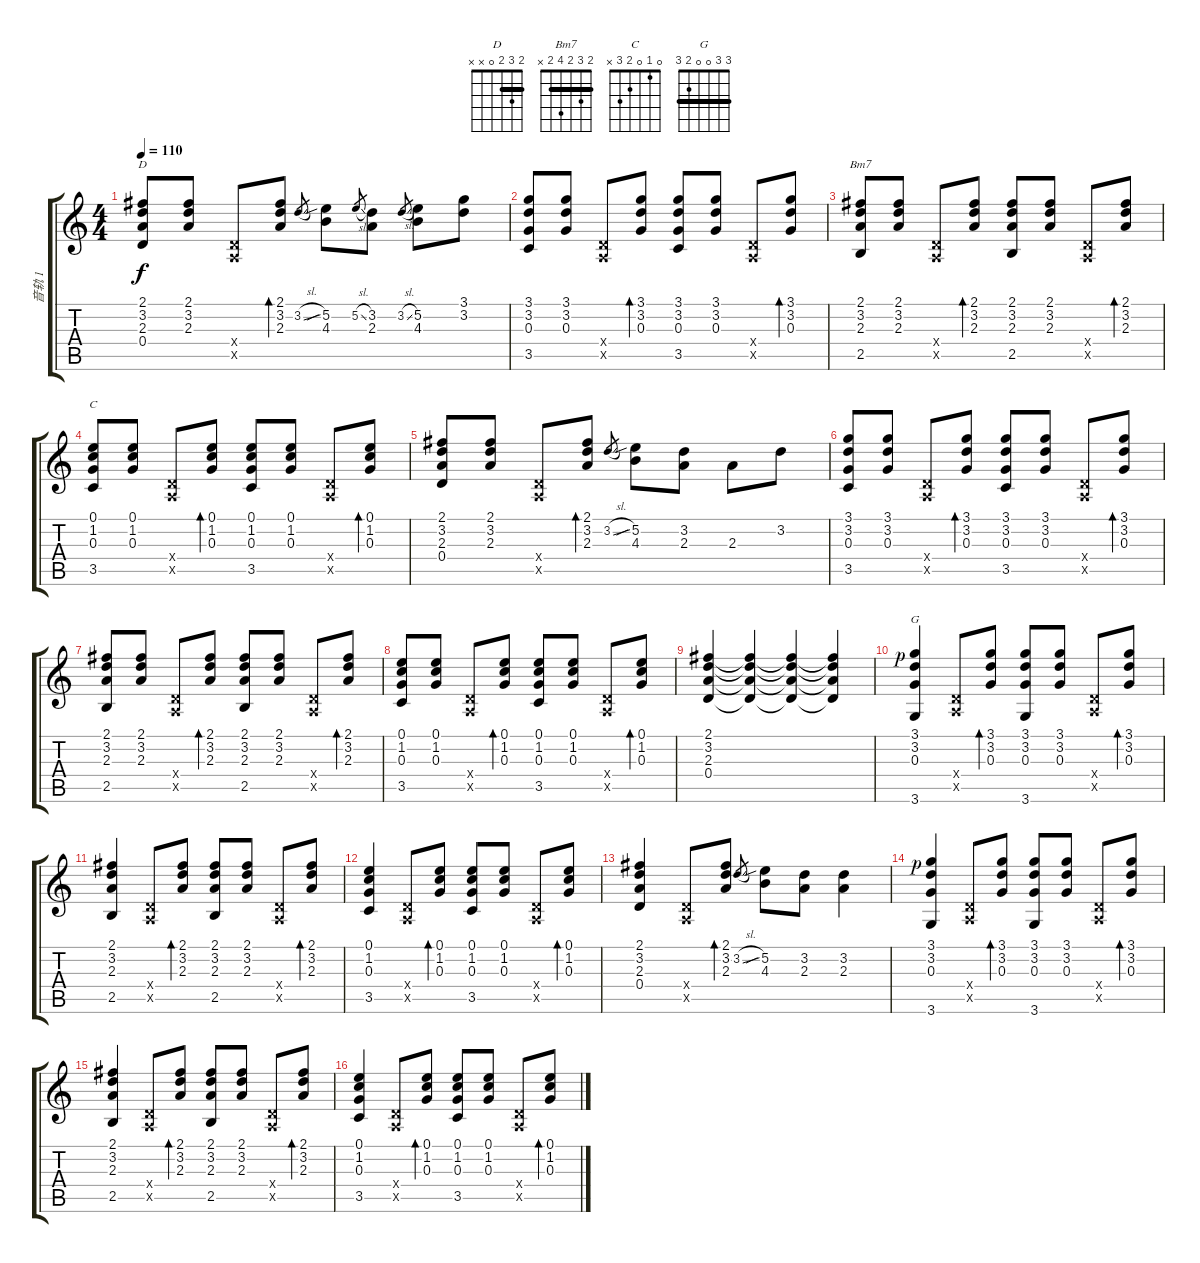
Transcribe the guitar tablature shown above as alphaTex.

\track ("音轨 1" "音轨 1") {instrument acousticguitarnylon}
\staff {score tabs}
\tuning (E4 B3 G3 D3 A2 E2) {hide}
\chord ("D" 2 3 2 0 x x) {barre 2}
\chord ("Bm7" 2 3 2 4 2 x) {barre 2}
\chord ("C" 0 1 0 2 3 x)
\chord ("G" 3 3 0 0 2 3) {barre 3}
\ts (4 4)
\tempo 110
\clef g2
\ks c
(2.1 3.2 2.3 0.4).8{ch "D" dy f} (2.1 3.2 2.3).8 (0.4{x} 0.5{x}).8 (2.1 3.2 2.3).8{bd 60} 3.2{sl}.8{gr} (5.2{sib} 4.3).8 5.2{sl}.8{gr} (3.2 2.3).8 3.2{sl}.8{gr} (5.2 4.3).8 (3.1 3.2).8 |
(3.1 3.2 0.3 3.5).8 (3.1 3.2 0.3).8 (0.4{x} 0.5{x}).8 (3.1 3.2 0.3).8{bd 60} (3.1 3.2 0.3 3.5).8 (3.1 3.2 0.3).8 (0.4{x} 0.5{x}).8 (3.1 3.2 0.3).8{bd 60} |
(2.1 3.2 2.3 2.5).8{ch "Bm7"} (2.1 3.2 2.3).8 (0.4{x} 0.5{x}).8 (2.1 3.2 2.3).8{bd 60} (2.1 3.2 2.3 2.5).8 (2.1 3.2 2.3).8 (0.4{x} 0.5{x}).8 (2.1 3.2 2.3).8{bd 60} |
(0.1 1.2 0.3 3.5).8{ch "C"} (0.1 1.2 0.3).8 (0.4{x} 0.5{x}).8 (0.1 1.2 0.3).8{bd 60} (0.1 1.2 0.3 3.5).8 (0.1 1.2 0.3).8 (0.4{x} 0.5{x}).8 (0.1 1.2 0.3).8{bd 60} |
(2.1 3.2 2.3 0.4).8 (2.1 3.2 2.3).8 (0.4{x} 0.5{x}).8 (2.1 3.2 2.3).8{bd 60} 3.2{sl}.8{gr} (5.2{sib} 4.3).8 (3.2 2.3).8 2.3.8 3.2.8 |
(3.1 3.2 0.3 3.5).8 (3.1 3.2 0.3).8 (0.4{x} 0.5{x}).8 (3.1 3.2 0.3).8{bd 60} (3.1 3.2 0.3 3.5).8 (3.1 3.2 0.3).8 (0.4{x} 0.5{x}).8 (3.1 3.2 0.3).8{bd 60} |
(2.1 3.2 2.3 2.5).8 (2.1 3.2 2.3).8 (0.4{x} 0.5{x}).8 (2.1 3.2 2.3).8{bd 60} (2.1 3.2 2.3 2.5).8 (2.1 3.2 2.3).8 (0.4{x} 0.5{x}).8 (2.1 3.2 2.3).8{bd 60} |
(0.1 1.2 0.3 3.5).8 (0.1 1.2 0.3).8 (0.4{x} 0.5{x}).8 (0.1 1.2 0.3).8{bd 60} (0.1 1.2 0.3 3.5).8 (0.1 1.2 0.3).8 (0.4{x} 0.5{x}).8 (0.1 1.2 0.3).8{bd 60} |
(2.1 3.2 2.3 0.4).4 (2.1{t} 3.2{t} 2.3{t} 0.4{t}).4 (2.1{t} 3.2{t} 2.3{t} 0.4{t}).4 (2.1{t} 3.2{t} 2.3{t} 0.4{t}).4 |
(3.1{rf 1} 3.2 0.3 3.6).4{ch "G"} (0.4{x} 0.5{x}).8 (3.1 3.2 0.3).8{bd 60} (3.1 3.2 0.3 3.6).8 (3.1 3.2 0.3).8 (0.4{x} 0.5{x}).8 (3.1 3.2 0.3).8{bd 60} |
(2.1 3.2 2.3 2.5).4 (0.4{x} 0.5{x}).8 (2.1 3.2 2.3).8{bd 60} (2.1 3.2 2.3 2.5).8 (2.1 3.2 2.3).8 (0.4{x} 0.5{x}).8 (2.1 3.2 2.3).8{bd 60} |
(0.1 1.2 0.3 3.5).4 (0.4{x} 0.5{x}).8 (0.1 1.2 0.3).8{bd 60} (0.1 1.2 0.3 3.5).8 (0.1 1.2 0.3).8 (0.4{x} 0.5{x}).8 (0.1 1.2 0.3).8{bd 60} |
(2.1 3.2 2.3 0.4).4 (0.4{x} 0.5{x}).8 (2.1 3.2 2.3).8{bd 60} 3.2{sl}.8{gr} (5.2{sib} 4.3).8 (3.2 2.3).8 (3.2 2.3).4 |
(3.1{rf 1} 3.2 0.3 3.6).4 (0.4{x} 0.5{x}).8 (3.1 3.2 0.3).8{bd 60} (3.1 3.2 0.3 3.6).8 (3.1 3.2 0.3).8 (0.4{x} 0.5{x}).8 (3.1 3.2 0.3).8{bd 60} |
(2.1 3.2 2.3 2.5).4 (0.4{x} 0.5{x}).8 (2.1 3.2 2.3).8{bd 60} (2.1 3.2 2.3 2.5).8 (2.1 3.2 2.3).8 (0.4{x} 0.5{x}).8 (2.1 3.2 2.3).8{bd 60} |
(0.1 1.2 0.3 3.5).4 (0.4{x} 0.5{x}).8 (0.1 1.2 0.3).8{bd 60} (0.1 1.2 0.3 3.5).8 (0.1 1.2 0.3).8 (0.4{x} 0.5{x}).8 (0.1 1.2 0.3).8{bd 60}
